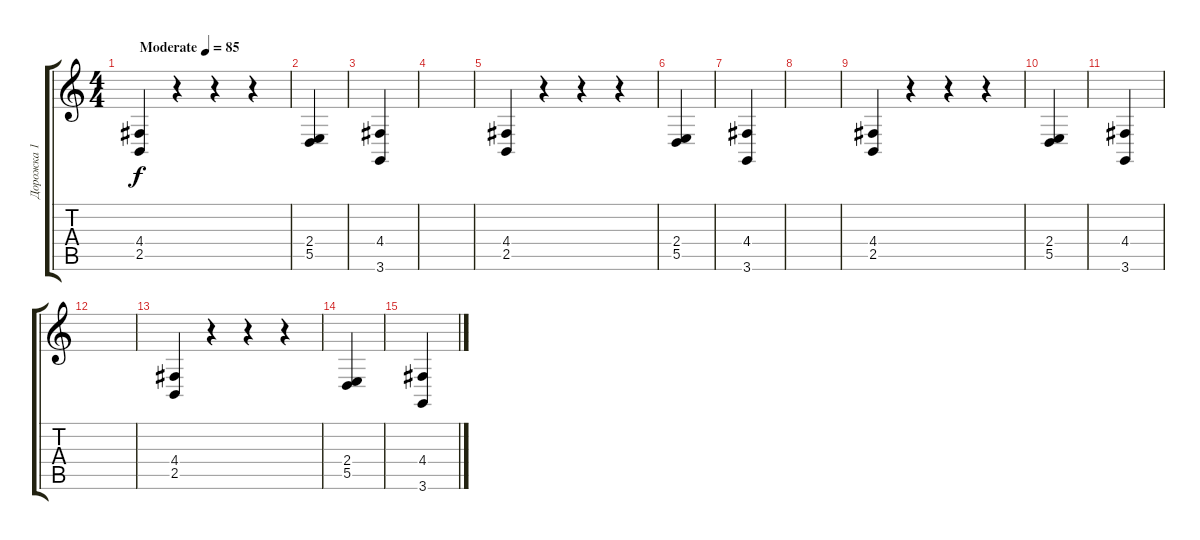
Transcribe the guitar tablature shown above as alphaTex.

\track ("Дорожка 1" "Дорожка 1") {instrument brightacousticpiano}
\staff {score tabs}
\tuning (E4 B3 G3 D3 A2 E2) {hide}
\ts (4 4)
\tempo (85 "Moderate")
\clef g2
\ks c
(4.4 2.5).4{dy f instrument brightacousticpiano} r.4 r.4 r.4 |
(2.4 5.5).4 |
(4.4 3.6).4 |
|
(4.4 2.5).4 r.4 r.4 r.4 |
(2.4 5.5).4 |
(4.4 3.6).4 |
|
(4.4 2.5).4 r.4 r.4 r.4 |
(2.4 5.5).4 |
(4.4 3.6).4 |
|
(4.4 2.5).4 r.4 r.4 r.4 |
(2.4 5.5).4 |
(4.4 3.6).4
